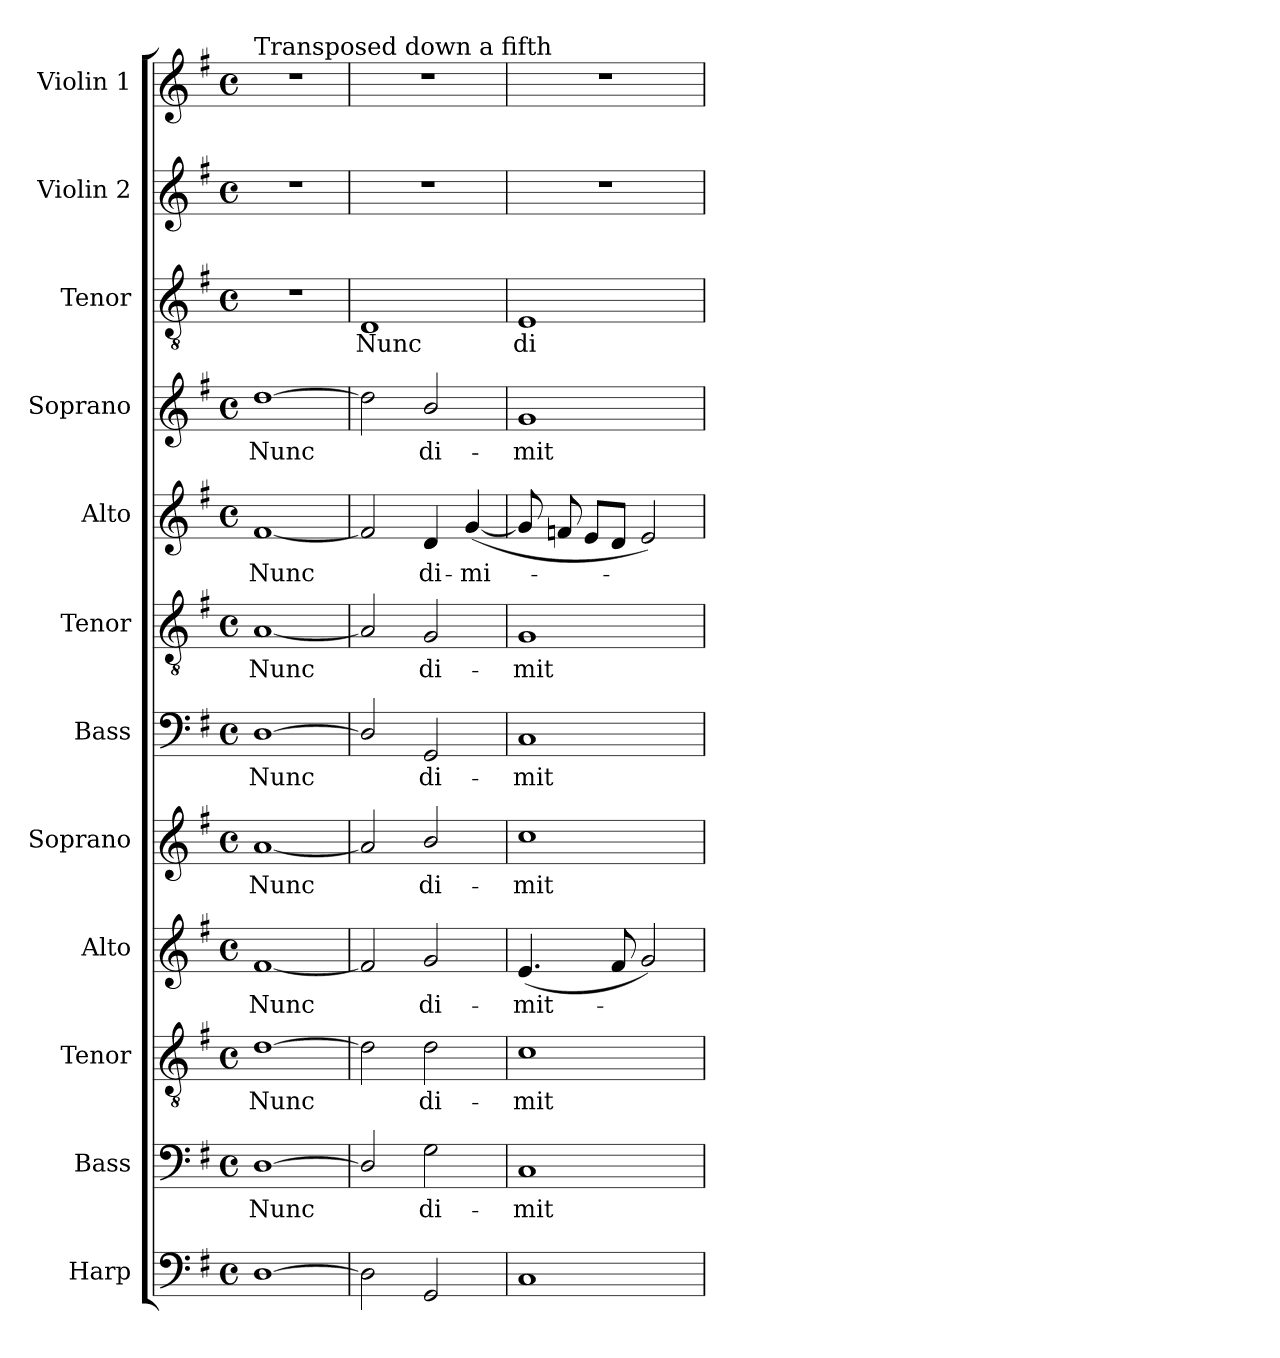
**kern	**kern	**text	**kern	**text	**kern	**text	**kern	**text	**kern	**text	**kern	**text	**kern	**text	**kern	**text	**kern	**text	**kern	**kern
*part12	*part11	*part11	*part10	*part10	*part9	*part9	*part8	*part8	*part7	*part7	*part6	*part6	*part5	*part5	*part4	*part4	*part3	*part3	*part2	*part1
*staff12	*staff11	*staff11	*staff10	*staff10	*staff9	*staff9	*staff8	*staff8	*staff7	*staff7	*staff6	*staff6	*staff5	*staff5	*staff4	*staff4	*staff3	*staff3	*staff2	*staff1
*I"Harp	*I"Bass	*	*I"Tenor	*	*I"Alto	*	*I"Soprano	*	*I"Bass	*	*I"Tenor	*	*I"Alto	*	*I"Soprano	*	*I"Tenor	*	*I"Violin 2	*I"Violin 1
*I'Hp.	*I'B.	*	*I'T.	*	*I'A.	*	*I'S.	*	*I'B.	*	*I'T.	*	*I'A.	*	*I'S.	*	*I'T.	*	*I'Vln. 2	*I'Vln. 1
!!LO:PB:g=z
*clefF4	*clefF4	*	*clefGv2	*	*clefG2	*	*clefG2	*	*clefF4	*	*clefGv2	*	*clefG2	*	*clefG2	*	*clefGv2	*	*clefG2	*clefG2
*	*	*	*ITrd7c12	*	*	*	*	*	*	*	*ITrd7c12	*	*	*	*	*	*ITrd7c12	*	*	*
*k[f#]	*k[f#]	*	*k[f#]	*	*k[f#]	*	*k[f#]	*	*k[f#]	*	*k[f#]	*	*k[f#]	*	*k[f#]	*	*k[f#]	*	*k[f#]	*k[f#]
*G:	*G:	*	*G:	*	*G:	*	*G:	*	*G:	*	*G:	*	*G:	*	*G:	*	*G:	*	*G:	*G:
*M4/4	*M4/4	*	*M4/4	*	*M4/4	*	*M4/4	*	*M4/4	*	*M4/4	*	*M4/4	*	*M4/4	*	*M4/4	*	*M4/4	*M4/4
*met(c)	*met(c)	*	*met(c)	*	*met(c)	*	*met(c)	*	*met(c)	*	*met(c)	*	*met(c)	*	*met(c)	*	*met(c)	*	*met(c)	*met(c)
=1	=1	=1	=1	=1	=1	=1	=1	=1	=1	=1	=1	=1	=1	=1	=1	=1	=1	=1	=1	=1
!	!	!LO:LY:b:color=#000000	!	!	!	!	!	!	!	!	!	!	!	!	!	!	!	!	!	!
!	!	!	!	!LO:LY:b:color=#000000	!	!	!	!	!	!	!	!	!	!	!	!	!	!	!	!
!	!	!	!	!	!	!LO:LY:b:color=#000000	!	!	!	!	!	!	!	!	!	!	!	!	!	!
!	!	!	!	!	!	!	!	!LO:LY:b:color=#000000	!	!	!	!	!	!	!	!	!	!	!	!
!	!	!	!	!	!	!	!	!	!	!LO:LY:b:color=#000000	!	!	!	!	!	!	!	!	!	!
!	!	!	!	!	!	!	!	!	!	!	!	!LO:LY:b:color=#000000	!	!	!	!	!	!	!	!
!	!	!	!	!	!	!	!	!	!	!	!	!	!	!LO:LY:b:color=#000000	!	!	!	!	!	!
!	!	!	!	!	!	!	!	!	!	!	!	!	!	!	!	!	!	!	!	!LO:TX:a:t=Transposed down a fifth
!	!	!	!	!	!	!	!	!	!	!	!	!	!	!	!	!LO:LY:b:color=#000000	!	!	!	!
[>1Di	[<1Di	Nunc	[>1Di	Nunc	[<1f#i	Nunc	[<1ai	Nunc	[<1Di	Nunc	[<1AAi	Nunc	[<1f#i	Nunc	[>1ddi	Nunc	1r	.	1r	1r
=2	=2	=2	=2	=2	=2	=2	=2	=2	=2	=2	=2	=2	=2	=2	=2	=2	=2	=2	=2	=2
!	!	!	!	!	!	!	!	!	!	!	!	!	!	!	!	!	!	!LO:LY:b:color=#000000	!	!
2Di\]	2Di/]	.	2Di\]	.	2f#i/]	.	2ai/]	.	2Di/]	.	2AAi/]	.	2f#i/]	.	2ddi\]	.	1DDi	Nunc	1r	1r
!	!	!LO:LY:b:color=#000000	!	!	!	!	!	!	!	!	!	!	!	!	!	!	!	!	!	!
!	!	!	!	!LO:LY:b:color=#000000	!	!	!	!	!	!	!	!	!	!	!	!	!	!	!	!
!	!	!	!	!	!	!LO:LY:b:color=#000000	!	!	!	!	!	!	!	!	!	!	!	!	!	!
!	!	!	!	!	!	!	!	!LO:LY:b:color=#000000	!	!	!	!	!	!	!	!	!	!	!	!
!	!	!	!	!	!	!	!	!	!	!LO:LY:b:color=#000000	!	!	!	!	!	!	!	!	!	!
!	!	!	!	!	!	!	!	!	!	!	!	!LO:LY:b:color=#000000	!	!	!	!	!	!	!	!
!	!	!	!	!	!	!	!	!	!	!	!	!	!	!LO:LY:b:color=#000000	!	!	!	!	!	!
!	!	!	!	!	!	!	!	!	!	!	!	!	!	!	!	!LO:LY:b:color=#000000	!	!	!	!
2GGi/	2Gi\	di-	2Di\	di-	2gi/	di-	2bi/	di-	2GGi/	di-	2GGi/	di-	4di/	di-	2bi/	di-	.	.	.	.
!	!	!	!	!	!	!	!	!	!	!	!	!	!	!LO:LY:b:color=#000000	!	!	!	!	!	!
.	.	.	.	.	.	.	.	.	.	.	.	.	([<4gi/	-mi-	.	.	.	.	.	.
=3	=3	=3	=3	=3	=3	=3	=3	=3	=3	=3	=3	=3	=3	=3	=3	=3	=3	=3	=3	=3
!	!	!LO:LY:b:color=#000000	!	!	!	!	!	!	!	!	!	!	!	!	!	!	!	!	!	!
!	!	!	!	!LO:LY:b:color=#000000	!	!	!	!	!	!	!	!	!	!	!	!	!	!	!	!
!	!	!	!	!	!	!LO:LY:b:color=#000000	!	!	!	!	!	!	!	!	!	!	!	!	!	!
!	!	!	!	!	!	!	!	!LO:LY:b:color=#000000	!	!	!	!	!	!	!	!	!	!	!	!
!	!	!	!	!	!	!	!	!	!	!LO:LY:b:color=#000000	!	!	!	!	!	!	!	!	!	!
!	!	!	!	!	!	!	!	!	!	!	!	!LO:LY:b:color=#000000	!	!	!	!	!	!	!	!
!	!	!	!	!	!	!	!	!	!	!	!	!	!	!	!	!LO:LY:b:color=#000000	!	!	!	!
!	!	!	!	!	!	!	!	!	!	!	!	!	!	!	!	!	!	!LO:LY:b:color=#000000	!	!
1Ci	1Ci	-mit-	1Ci	-mit-	(4.ei/	-mit-	1cci	-mit-	1Ci	-mit-	1GGi	-mit-	8gi/]	.	1gi	-mit-	1EEi	di-	1r	1r
.	.	.	.	.	.	.	.	.	.	.	.	.	8fi/	.	.	.	.	.	.	.
.	.	.	.	.	.	.	.	.	.	.	.	.	8ei/L	.	.	.	.	.	.	.
.	.	.	.	.	8f#i/	.	.	.	.	.	.	.	8di/J	.	.	.	.	.	.	.
.	.	.	.	.	2gi/)	.	.	.	.	.	.	.	2ei/)	.	.	.	.	.	.	.
=	=	=	=	=	=	=	=	=	=	=	=	=	=	=	=	=	=	=	=	=
*-	*-	*-	*-	*-	*-	*-	*-	*-	*-	*-	*-	*-	*-	*-	*-	*-	*-	*-	*-	*-
